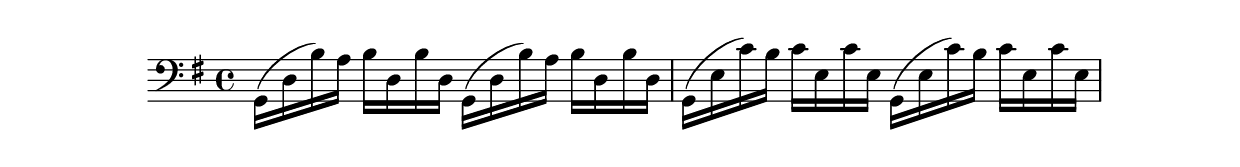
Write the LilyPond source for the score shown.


\header { 
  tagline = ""
} 
\score {
\new Staff \relative {
\clef bass
    \key g \major
    \repeat unfold 2 { g,16( d' b') a b d, b' d, } |
    \repeat unfold 2 { g,16( e' c') b c e, c' e, } |
}
\layout { }
\midi { }
}